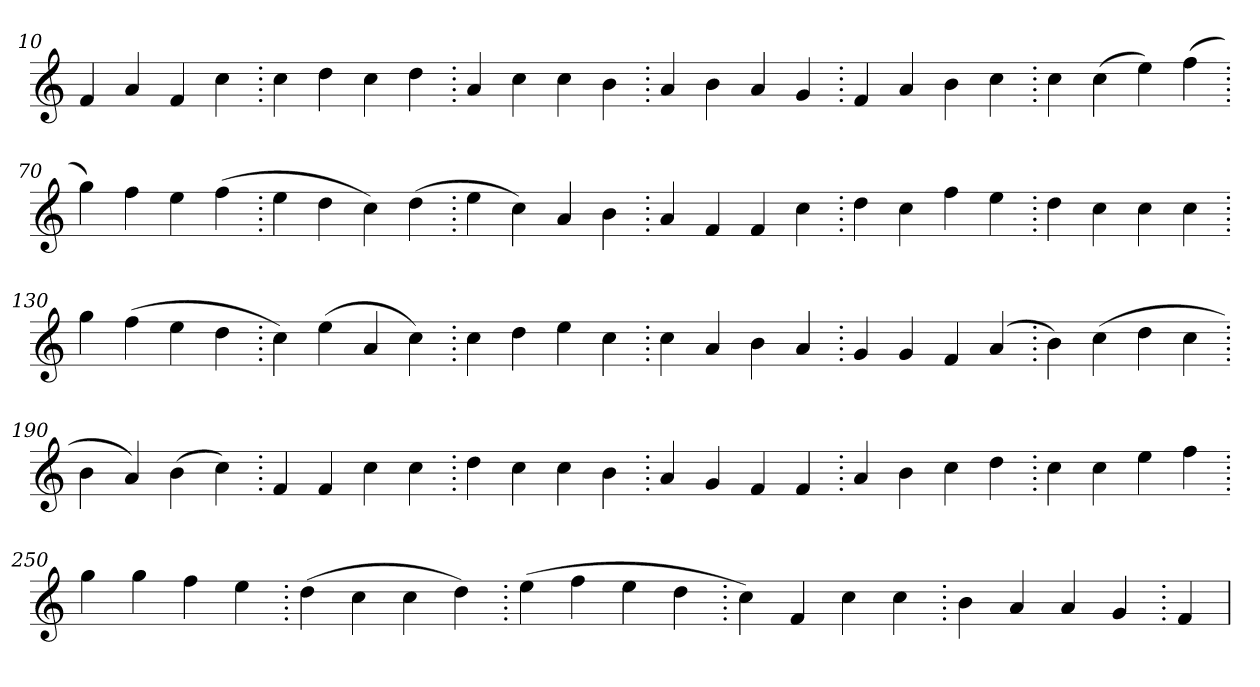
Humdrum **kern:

**kern
*part1
*staff1
*clefG2
=10.
4f
4a
4f
4cc
=20.
4cc
4dd
4cc
4dd
=30.
4a
4cc
4cc
4b
=40.
4a
4b
4a
4g
=50.
4f
4a
4b
4cc
=60.
4cc
(>4cc
4ee)
(>4ff
=70.
4gg)
4ff
4ee
(>4ff
=80.
4ee
4dd
4cc)
(>4dd
=90.
4ee
4cc)
4a
4b
=100.
4a
4f
4f
4cc
=110.
4dd
4cc
4ff
4ee
=120.
4dd
4cc
4cc
4cc
=130.
4gg
(>4ff
4ee
4dd
=140.
4cc)
(>4ee
4a
4cc)
=150.
4cc
4dd
4ee
4cc
=160.
4cc
4a
4b
4a
=170.
4g
4g
4f
(>4a
=180.
4b)
(>4cc
4dd
4cc
=190.
4b
4a)
(>4b
4cc)
=200.
4f
4f
4cc
4cc
=210.
4dd
4cc
4cc
4b
=220.
4a
4g
4f
4f
=230.
4a
4b
4cc
4dd
=240.
4cc
4cc
4ee
4ff
=250.
4gg
4gg
4ff
4ee
=260.
(>4dd
4cc
4cc
4dd)
=270.
(>4ee
4ff
4ee
4dd
=280.
4cc)
4f
4cc
4cc
=290.
4b
4a
4a
4g
=300.
4f
=
*-
